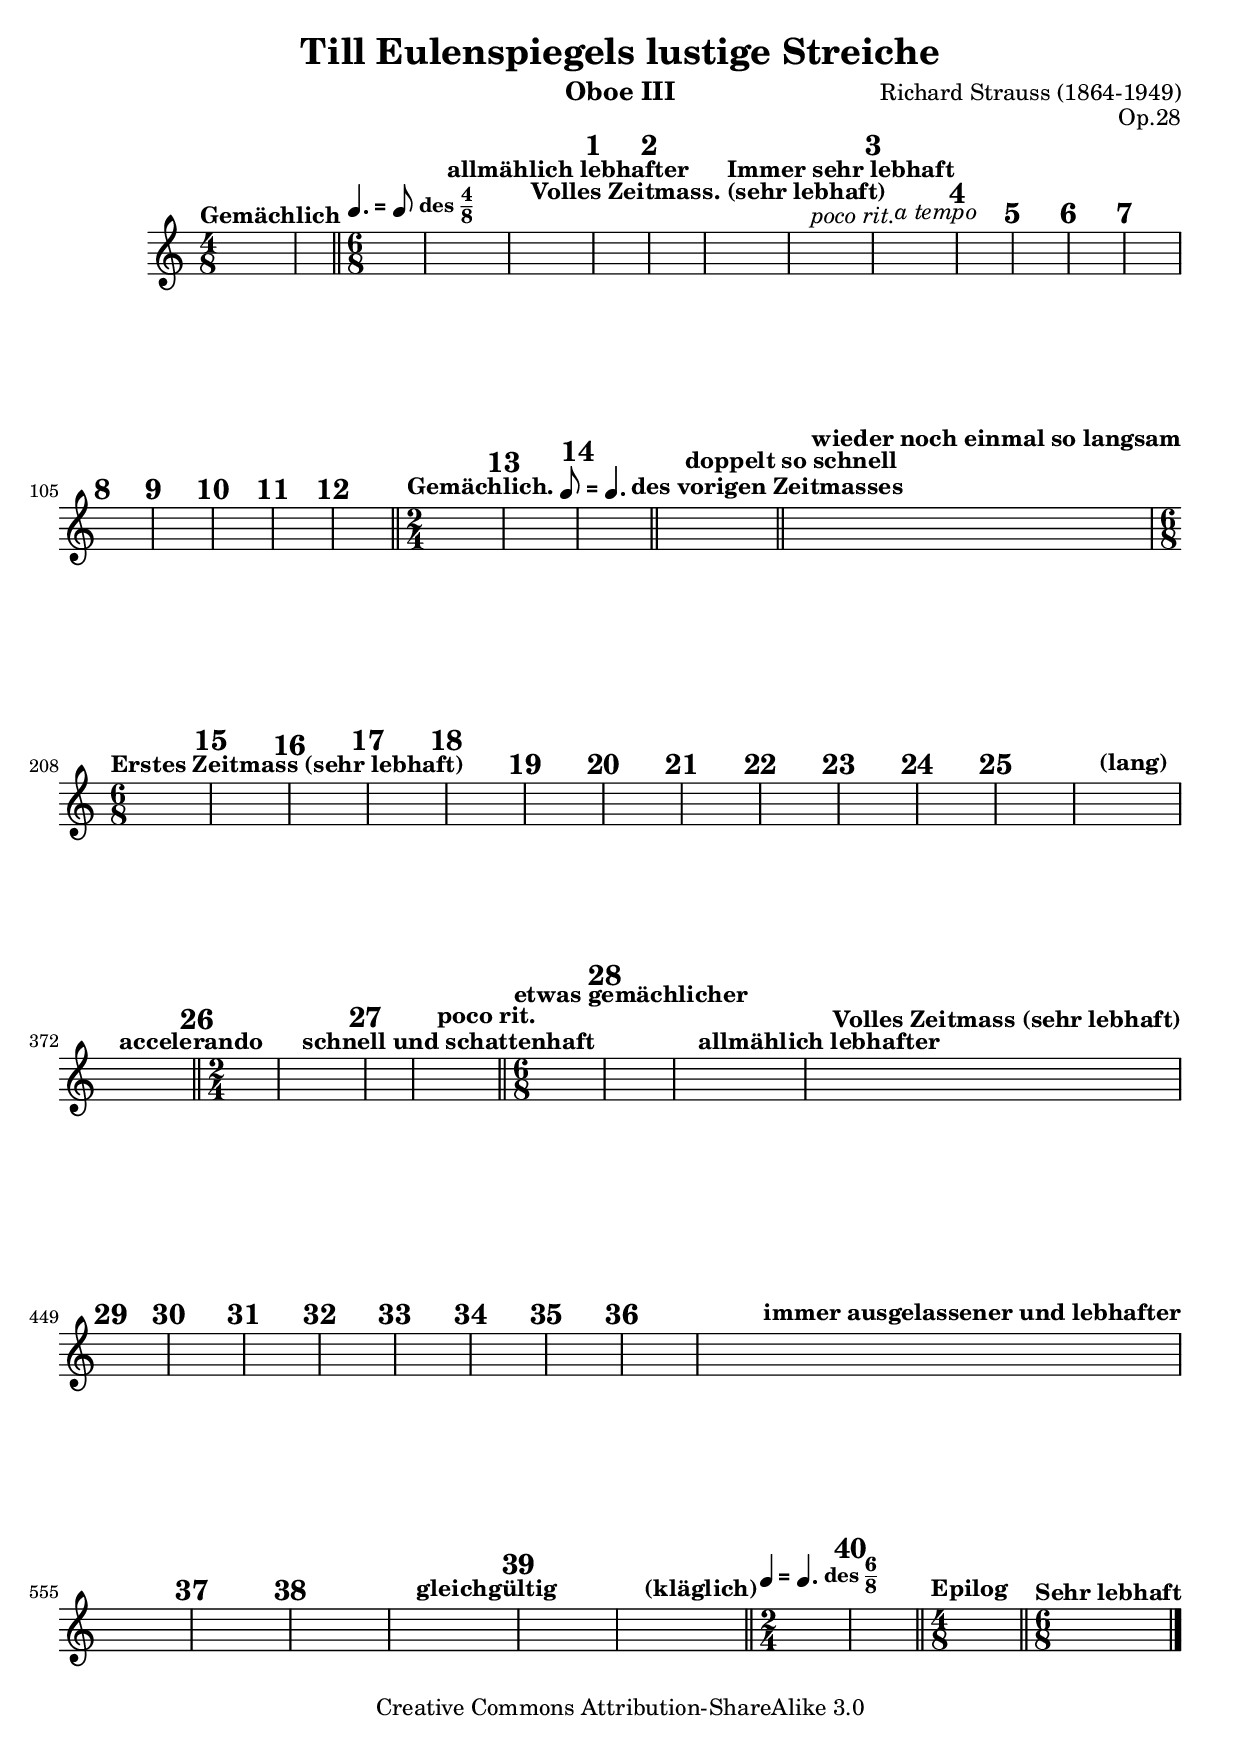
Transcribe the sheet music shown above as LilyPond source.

\version "2.13.49"

\include "defs.ily" 
\version "2.13.49"

oboeThree = \relative c'
{
}
 

instrument = "Oboe III"

notes = \oboeThree

\include "part.ily"
